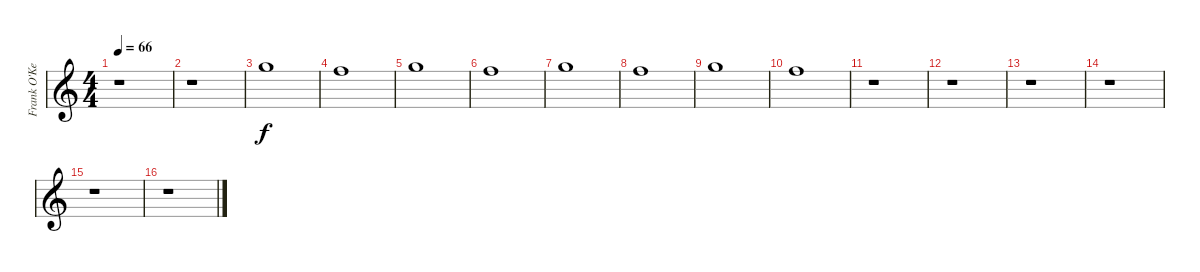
\track ("Frank O'Keefe Vocals" "Frank O'Ke") {instrument contrabass}
\staff {score}
\tuning (E4 B3 G3 D3 A2 E2) {hide}
\ts (4 4)
\tempo 66
\clef g2
\ks c
r.1{dy f} |
r.1 |
3.1.1{volume 7 balance 0} |
1.1.1 |
3.1.1 |
1.1.1 |
3.1.1 |
1.1.1 |
3.1.1 |
1.1.1 |
r.1 |
r.1 |
r.1 |
r.1 |
r.1 |
r.1
